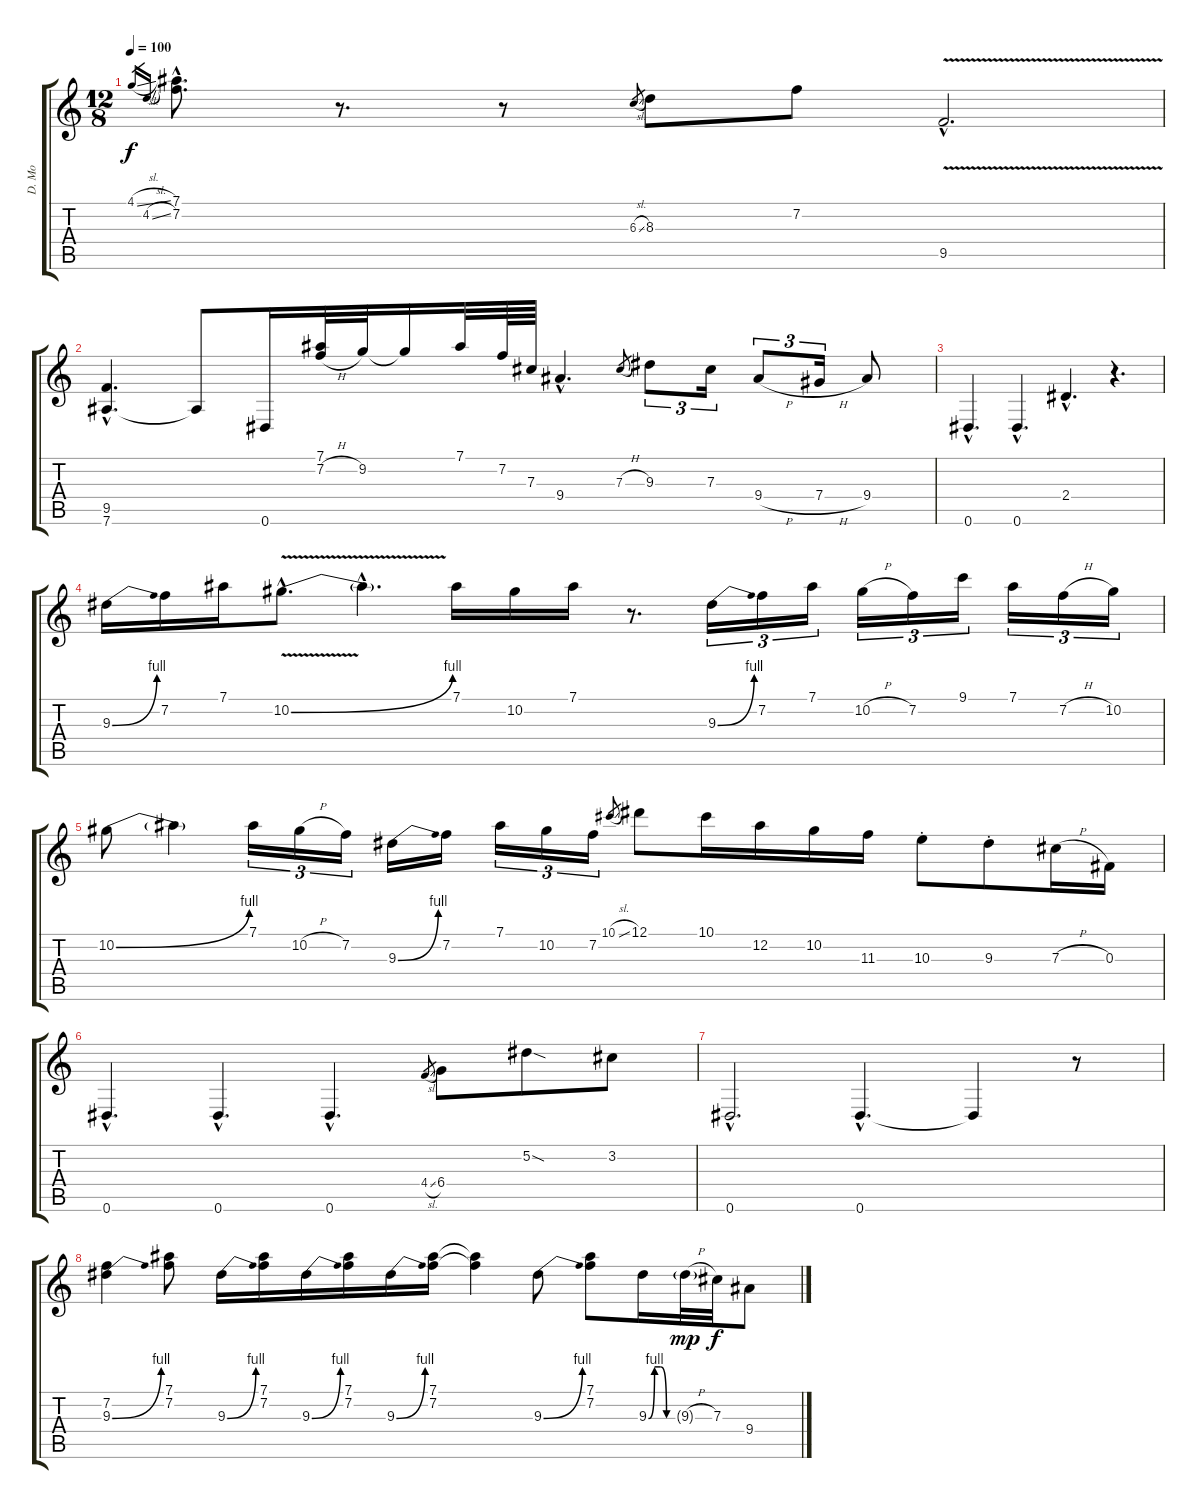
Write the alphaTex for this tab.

\track ("D. Mo" "D. Mo") {instrument overdrivenguitar}
\staff {score tabs}
\tuning (Eb4 Bb3 Gb3 Db3 Ab2 Eb2) {hide}
\ts (12 8)
\tempo 100
\clef g2
\ks c
4.1{sl}.16{gr dy f} 4.2{sl}.16{gr} (7.1{hac} 7.2{hac}).8{d} r.8{d} r.8 6.3{sl}.8{gr} 8.3.8 7.2.8 9.5{v hac}.2{d} |
(9.5{hac} 7.6{hac}).4{d} 7.6{t}.8 0.6.16 (7.1 7.2{h}).32 9.2.32 9.2{t}.16 7.1.32 7.2.64 7.3.64 9.4{hac}.4{d} 7.3{h}.8{gr} 9.3.8{tu (3 2)} 7.3.16{tu (3 2)} 9.4{h}.8{tu (3 2)} 7.4{h}.16{tu (3 2)} 9.4.8 |
0.6{hac}.4{d} 0.6{hac}.4{d} 2.4{hac}.4{d} r.4{d} |
9.3{be (bend 0 0 60 4)}.16 7.2.16 7.1.16 10.2{be (bend 0 0 60 4) v hac}.8{d} 10.2{hac t}.4{d} 7.1.16 10.2.16 7.1.16 r.8{d} 9.3{be (bend 0 0 60 4)}.16{tu (3 2)} 7.2.16{tu (3 2)} 7.1.16{tu (3 2)} 10.2{h}.16{tu (3 2)} 7.2.16{tu (3 2)} 9.1.16{tu (3 2)} 7.1.16{tu (3 2)} 7.2{h}.16{tu (3 2)} 10.2.16{tu (3 2)} |
10.2{be (bend 0 0 60 4)}.8 10.2{t}.4 7.1.16{tu (3 2)} 10.2{h}.16{tu (3 2)} 7.2.16{tu (3 2)} 9.3{be (bend 0 0 60 4)}.16 7.2.16 7.1.16{tu (3 2)} 10.2.16{tu (3 2)} 7.2.16{tu (3 2)} 10.1{sl}.8{gr} 12.1.8 10.1.16 12.2.16 10.2.16 11.3.16 10.3{st}.8 9.3{st}.8 7.3{h}.16 0.3.16 |
0.6{hac}.4{d} 0.6{hac}.4{d} 0.6{hac}.4{d} 4.4{sl}.8{gr} 6.4.8 5.2{sod}.8 3.2.8 |
0.6{hac}.2{d} 0.6{hac}.4{d} 0.6{t}.4 r.8 |
(7.2 9.3{be (bend 0 0 60 4)}).4 (7.1 7.2).8 9.3{be (bend 0 0 60 4)}.16 (7.1 7.2).16 9.3{be (bend 0 0 60 4)}.16 (7.1 7.2).16 9.3{be (bend 0 0 60 4)}.16 (7.1 7.2).16 (7.1{t} 7.2{t}).4 9.3{be (bend 0 0 60 4)}.8 (7.1 7.2).8 9.3{be (custom 0 0 15 4 30 4 45 0 60 0)}.16 9.3{h g}.32{dy mp} 7.3.32{dy f} 9.4.8
